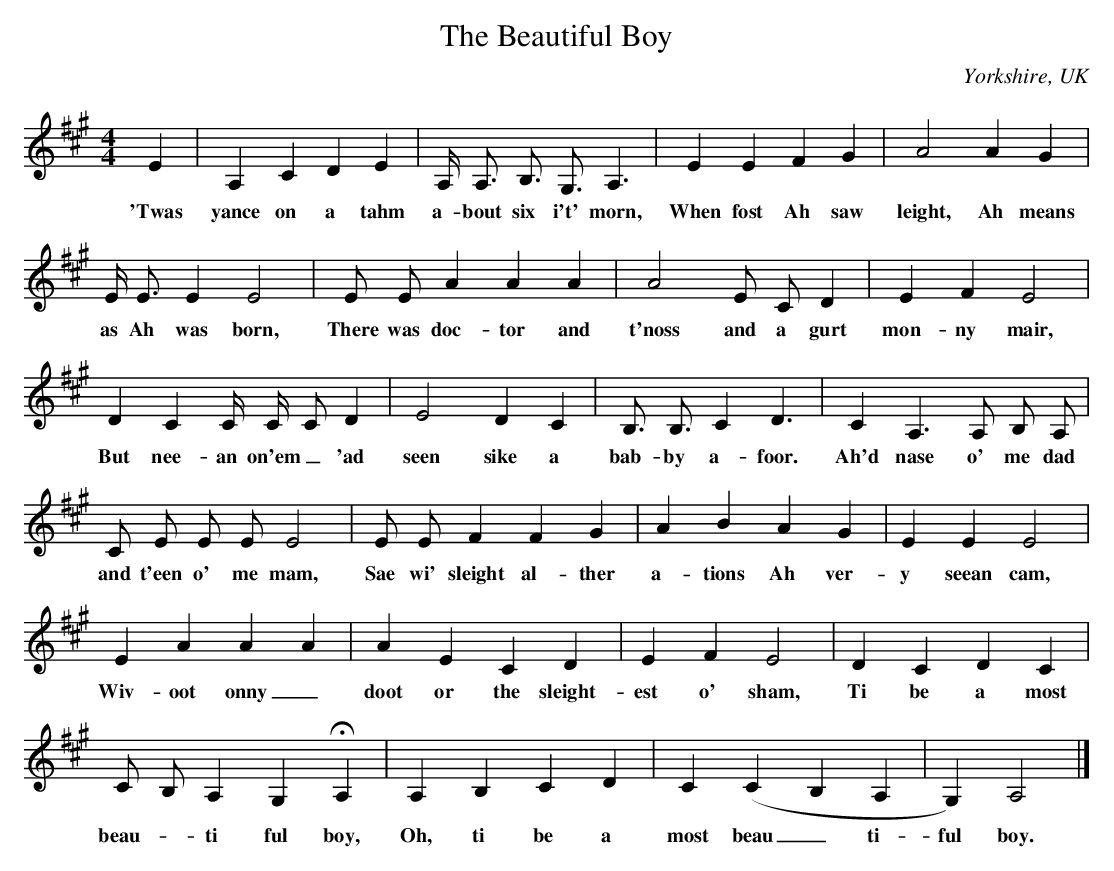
X:1
T:The Beautiful Boy
O:Yorkshire, UK
M:4/4
L:1/4
K:A
E|A, C D E|A,// A,3/4 B,3/4 G,3/4 A,3/2|E E F G|A2 A G|
w: 'Twas yance on a tahm a- bout six i't' morn, When fost Ah saw leight, Ah means
E// E3/4 E E2|E/ E/ A A A|A2 E/ C/ D|E F E2|
w: as Ah was born, There was doc- tor and t'noss and a gurt mon- ny mair,
D C C// C// C/ D|E2 D C|B,3/4 B,3/4 C D3/2|C A,3/2 A,/ B,/ A,/|
w: But nee- an on'em_ 'ad seen sike a bab- by a- foor. Ah'd nase o' me dad
C/ E/ E/ E/ E2|E/ E/ F F G|A B A G|E E E2|
w: and t'een o' me mam, Sae wi' sleight al- ther a- tions Ah ver- y seean cam,
E A A A|A E C D|E F E2|D C D C|
w: Wiv- oot onny_ doot or the sleight- est o' sham, Ti be a most
C/ B,/ A, G, HA,|A, B, C D|C (C B, A,|G,) A,2|]
w: beau-_ ti ful boy, Oh, ti be a most beau_ ti- ful boy.
